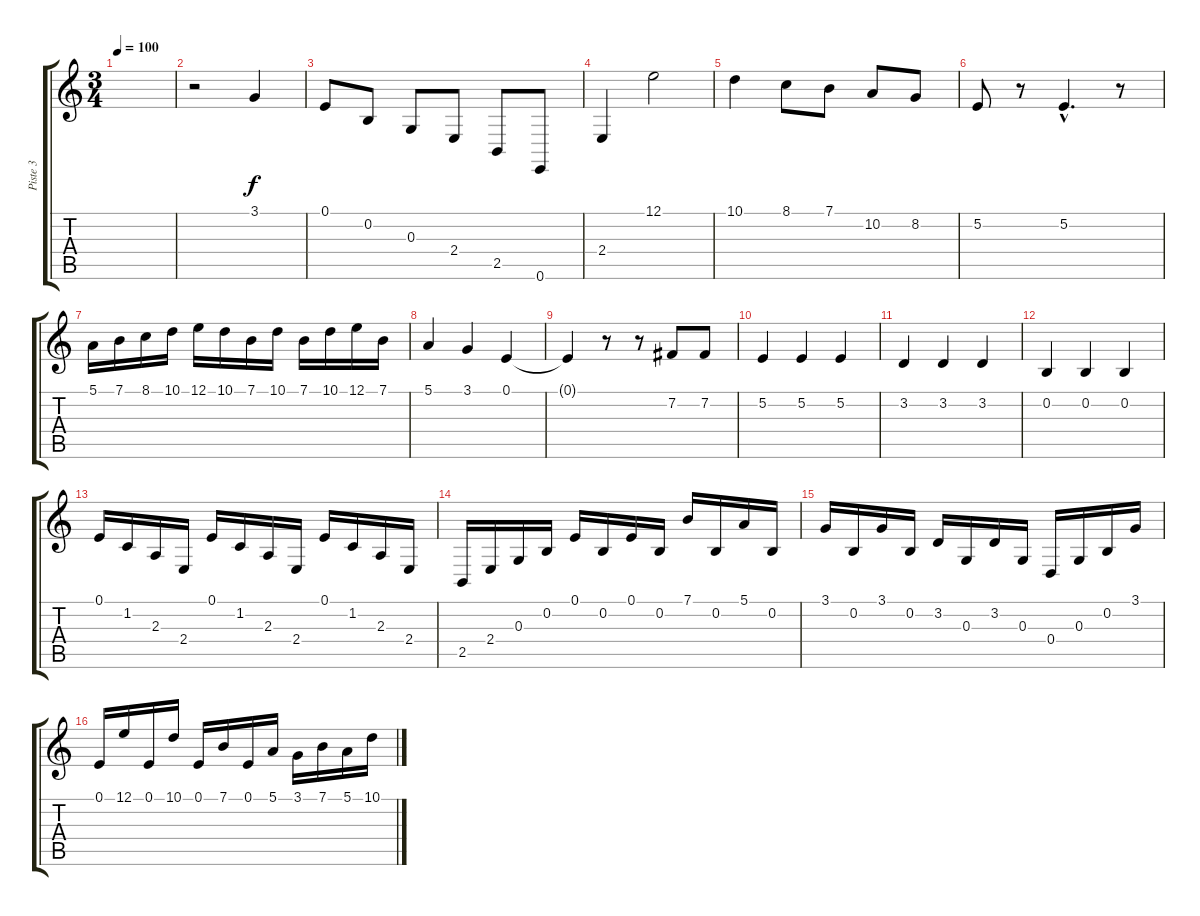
\track ("Piste 3" "Piste 3") {instrument clarinet}
\staff {score tabs}
\tuning (E4 B3 G3 D3 A2 E2) {hide}
\ts (3 4)
\tempo 100
\clef g2
\ks c
|
r.2 3.1.4 |
0.1.8 0.2.8 0.3.8 2.4.8 2.5.8 0.6.8 |
2.4.4 12.1.2 |
10.1.4 8.1.8 7.1.8 10.2.8 8.2.8 |
5.2.8 r.8 5.2{hac}.4{d} r.8 |
5.1.16 7.1.16 8.1.16 10.1.16 12.1.16 10.1.16 7.1.16 10.1.16 7.1.16 10.1.16 12.1.16 7.1.16 |
5.1.4 3.1.4 0.1.4 |
0.1{t}.4 r.8 r.8 7.2.8 7.2.8 |
5.2.4 5.2.4 5.2.4 |
3.2.4 3.2.4 3.2.4 |
0.2.4 0.2.4 0.2.4 |
0.1.16 1.2.16 2.3.16 2.4.16 0.1.16 1.2.16 2.3.16 2.4.16 0.1.16 1.2.16 2.3.16 2.4.16 |
2.5.16 2.4.16 0.3.16 0.2.16 0.1.16 0.2.16 0.1.16 0.2.16 7.1.16 0.2.16 5.1.16 0.2.16 |
3.1.16 0.2.16 3.1.16 0.2.16 3.2.16 0.3.16 3.2.16 0.3.16 0.4.16 0.3.16 0.2.16 3.1.16 |
0.1.16 12.1.16 0.1.16 10.1.16 0.1.16 7.1.16 0.1.16 5.1.16 3.1.16 7.1.16 5.1.16 10.1.16
